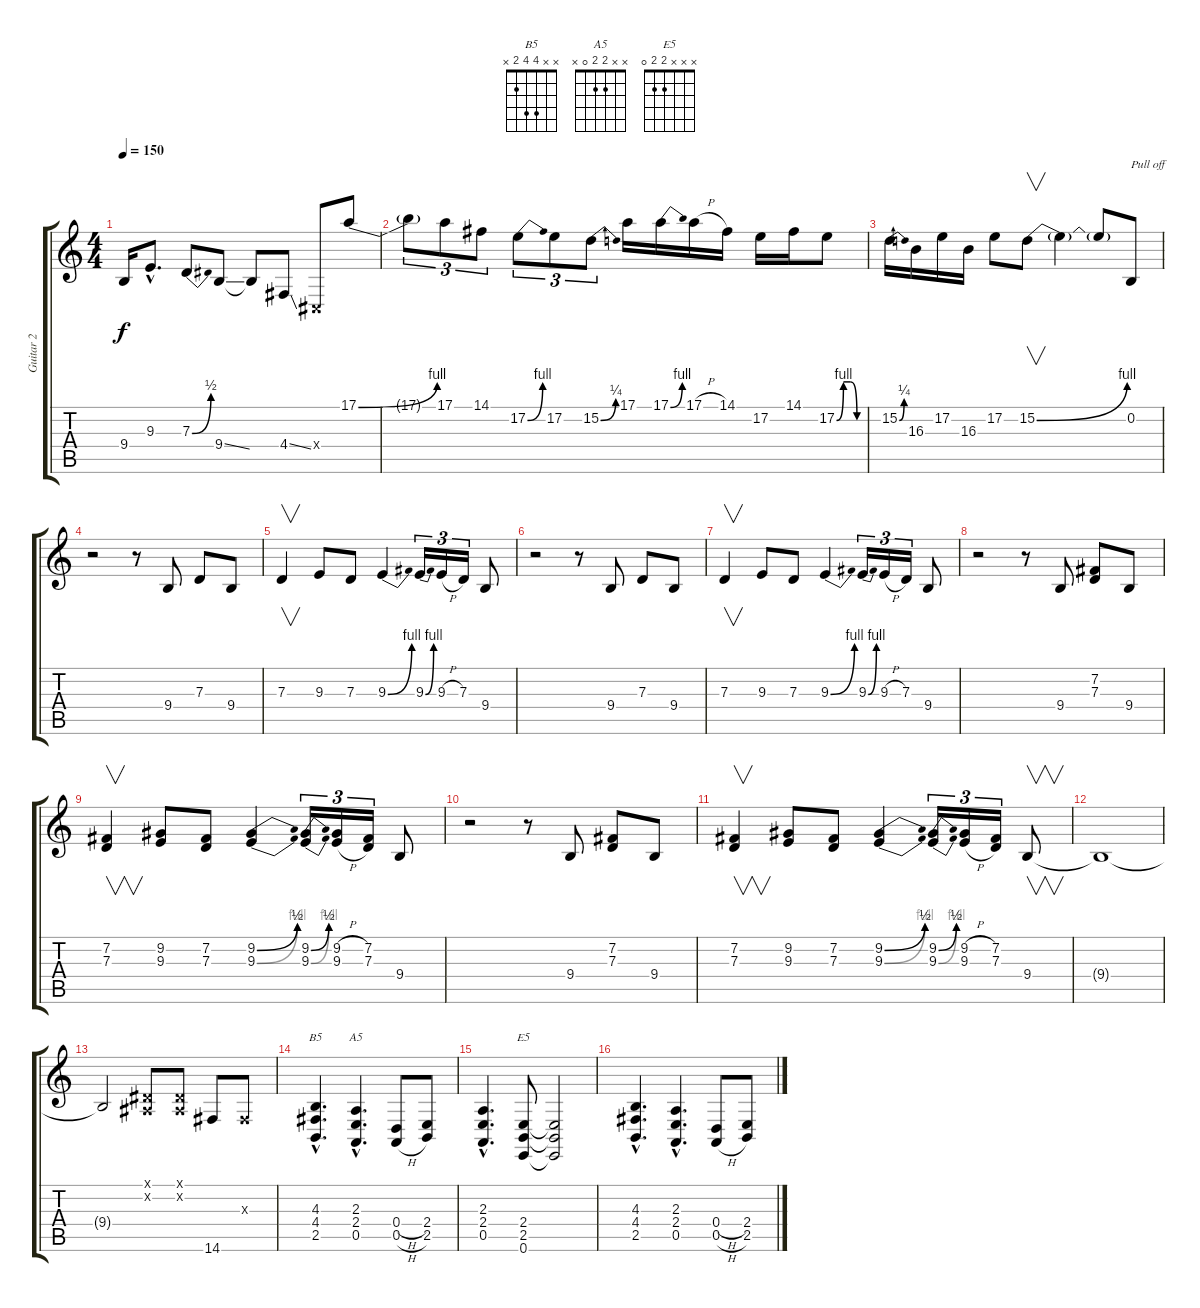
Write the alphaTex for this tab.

\track ("Guitar 2" "Guitar 2") {instrument synthbrass1}
\staff {score tabs}
\tuning (E4 B3 G3 D3 A2 E2) {hide}
\chord ("B5" x x 4 4 2 x)
\chord ("A5" x x 2 2 0 x)
\chord ("E5" x x x 2 2 0)
\ts (4 4)
\tempo 150
\clef g2
\ks c
9.4.16{dy f} 9.3{hac}.8{d} 7.3{be (bend 0 0 60 2)}.8 9.4{ss}.8 9.4{t}.8 4.4{ss}.8 -1.4{x}.8 17.1{be (bend 0 0 60 4)}.8 |
17.1{t}.8{tu (3 2)} 17.1.8{tu (3 2)} 14.1.8{tu (3 2)} 17.2{be (bend 0 0 60 4)}.8{tu (3 2)} 17.2.8{tu (3 2)} 15.2{be (bend 0 0 60 1)}.8{tu (3 2)} 17.1.16 17.1{be (bend 0 0 60 4)}.16 17.1{h}.16 14.1.16 17.2.16 14.1.16 17.2{be (custom 0 0 15 4 30 4 45 0 60 0)}.8 |
15.2{be (bend 0 0 60 1)}.16 16.3.16 17.2.16 16.3.16 17.2.8 15.2{be (bend 0 0 60 4)}.8{v} 15.2{t}.4 15.2{t}.8 0.2.8{txt "Pull off"} |
r.2 r.8 9.4.8 7.3.8 9.4.8 |
7.3.4{v} 9.3.8 7.3.8 9.3{be (bend 0 0 60 4)}.4 9.3{be (bend 0 0 60 4)}.16{tu (3 2)} 9.3{h}.16{tu (3 2)} 7.3.16{tu (3 2)} 9.4.8 |
r.2 r.8 9.4.8 7.3.8 9.4.8 |
7.3.4{v} 9.3.8 7.3.8 9.3{be (bend 0 0 60 4)}.4 9.3{be (bend 0 0 60 4)}.16{tu (3 2)} 9.3{h}.16{tu (3 2)} 7.3.16{tu (3 2)} 9.4.8 |
r.2 r.8 9.4.8 (7.2 7.3).8 9.4.8 |
(7.2 7.3).4{v} (9.2 9.3).8 (7.2 7.3).8 (9.2{be (bend 0 0 60 2)} 9.3{be (bend 0 0 60 4)}).4 (9.2{be (bend 0 0 60 2)} 9.3{be (bend 0 0 60 4)}).16{tu (3 2)} (9.2{h} 9.3{h}).16{tu (3 2)} (7.2 7.3).16{tu (3 2)} 9.4.8 |
r.2 r.8 9.4.8 (7.2 7.3).8 9.4.8 |
(7.2 7.3).4{v} (9.2 9.3).8 (7.2 7.3).8 (9.2{be (bend 0 0 60 2)} 9.3{be (bend 0 0 60 4)}).4 (9.2{be (bend 0 0 60 2)} 9.3{be (bend 0 0 60 4)}).16{tu (3 2)} (9.2{h} 9.3{h}).16{tu (3 2)} (7.2 7.3).16{tu (3 2)} 9.4.8{v} |
9.4{t}.1 |
9.4{t}.2 (-1.1{x} -1.2{x}).8 (-1.1{x} -1.2{x}).8 14.6.8 -1.3{x}.8 |
(4.3{hac} 4.4{hac} 2.5{hac}).4{d ch "B5"} (2.3{hac} 2.4{hac} 0.5{hac}).4{d ch "A5"} (0.4{h} 0.5{h}).8 (2.4 2.5).8 |
(2.3{hac} 2.4{hac} 0.5{hac}).4{d} (2.4 2.5 0.6).8{ch "E5"} (2.4{t} 2.5{t} 0.6{t}).2 |
(4.3{hac} 4.4{hac} 2.5{hac}).4{d} (2.3{hac} 2.4{hac} 0.5{hac}).4{d} (0.4{h} 0.5{h}).8 (2.4 2.5).8
